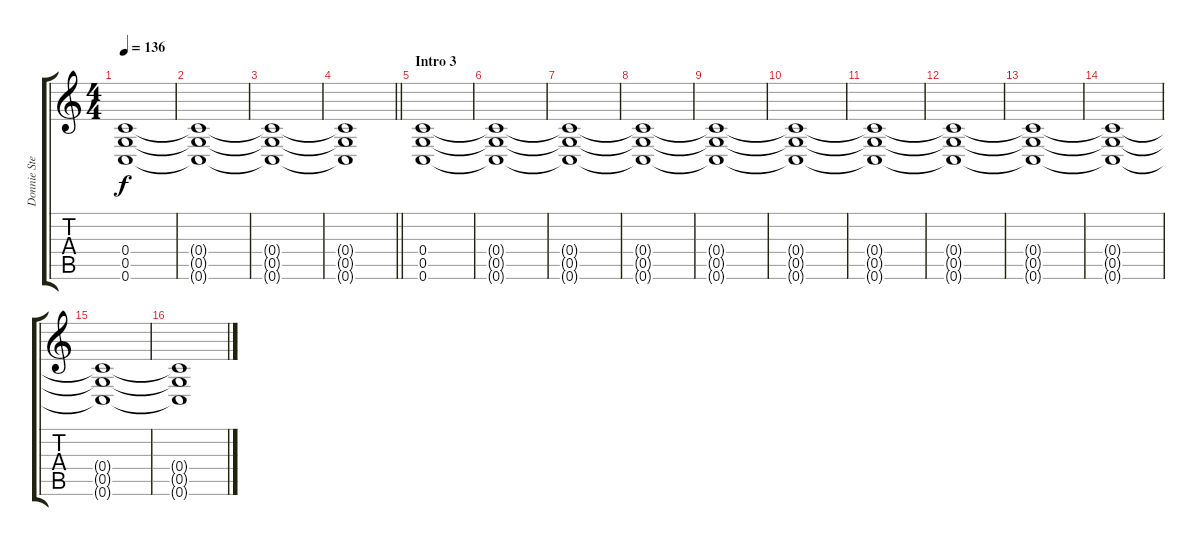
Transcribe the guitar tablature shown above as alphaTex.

\track ("Donnie Steele" "Donnie Ste") {instrument distortionguitar}
\staff {score tabs}
\tuning (D4 A3 F3 C3 G2 C2) {hide}
\ts (4 4)
\tempo 136
\clef g2
\ks c
(0.4{t} 0.5{t} 0.6{t}).1{dy f} |
(0.4{t} 0.5{t} 0.6{t}).1 |
(0.4{t} 0.5{t} 0.6{t}).1 |
\barLineRight lightlight
(0.4{t} 0.5{t} 0.6{t}).1 |
\section ("" "Intro 3")
(0.4 0.5 0.6).1 |
(0.4{t} 0.5{t} 0.6{t}).1 |
(0.4{t} 0.5{t} 0.6{t}).1 |
(0.4{t} 0.5{t} 0.6{t}).1 |
(0.4{t} 0.5{t} 0.6{t}).1 |
(0.4{t} 0.5{t} 0.6{t}).1 |
(0.4{t} 0.5{t} 0.6{t}).1 |
(0.4{t} 0.5{t} 0.6{t}).1 |
(0.4{t} 0.5{t} 0.6{t}).1 |
(0.4{t} 0.5{t} 0.6{t}).1 |
(0.4{t} 0.5{t} 0.6{t}).1 |
(0.4{t} 0.5{t} 0.6{t}).1
